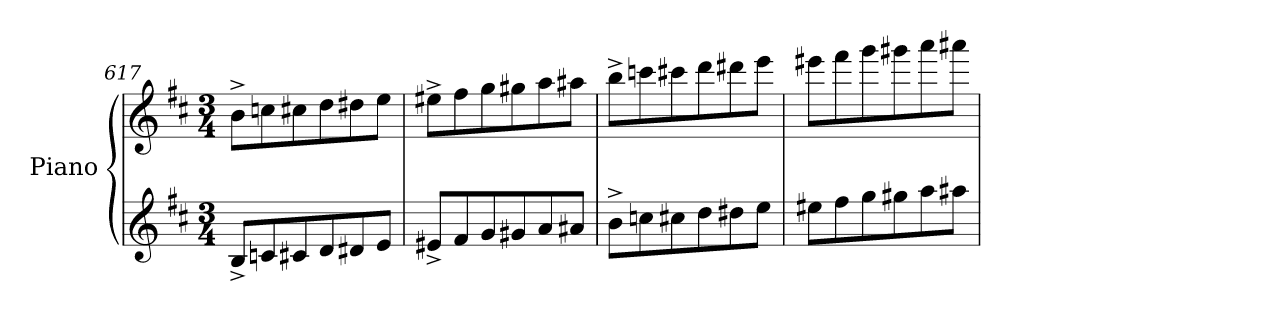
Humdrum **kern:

**kern	**kern
*part1	*part1
*staff2	*staff1
*I"Piano	*
*I'Pno	*
*clefG2	*clefG2
*k[f#c#]	*k[f#c#]
*M3/4	*M3/4
=617	=617
8B^/L	8b^\L
8cn/	8ccn\
8c#X/	8cc#X\
8d/	8dd\
8d#X/	8dd#X\
8e/J	8ee\J
=618	=618
8e#X^/L	8ee#X^\L
8f#/	8ff#\
8g/	8gg\
8g#X/	8gg#X\
8a/	8aa\
8a#X/J	8aa#X\J
=619	=619
8b^\L	8bb^\L
8ccn\	8cccn\
8cc#X\	8ccc#X\
8dd\	8ddd\
8dd#X\	8ddd#X\
8ee\J	8eee\J
!!LO:LB:g=z
=620	=620
8ee#X\L	8eee#X\L
8ff#\	8fff#\
8gg\	8ggg\
8gg#X\	8ggg#X\
8aa\	8aaa\
8aa#X\J	8aaa#X\J
=	=
*-	*-
